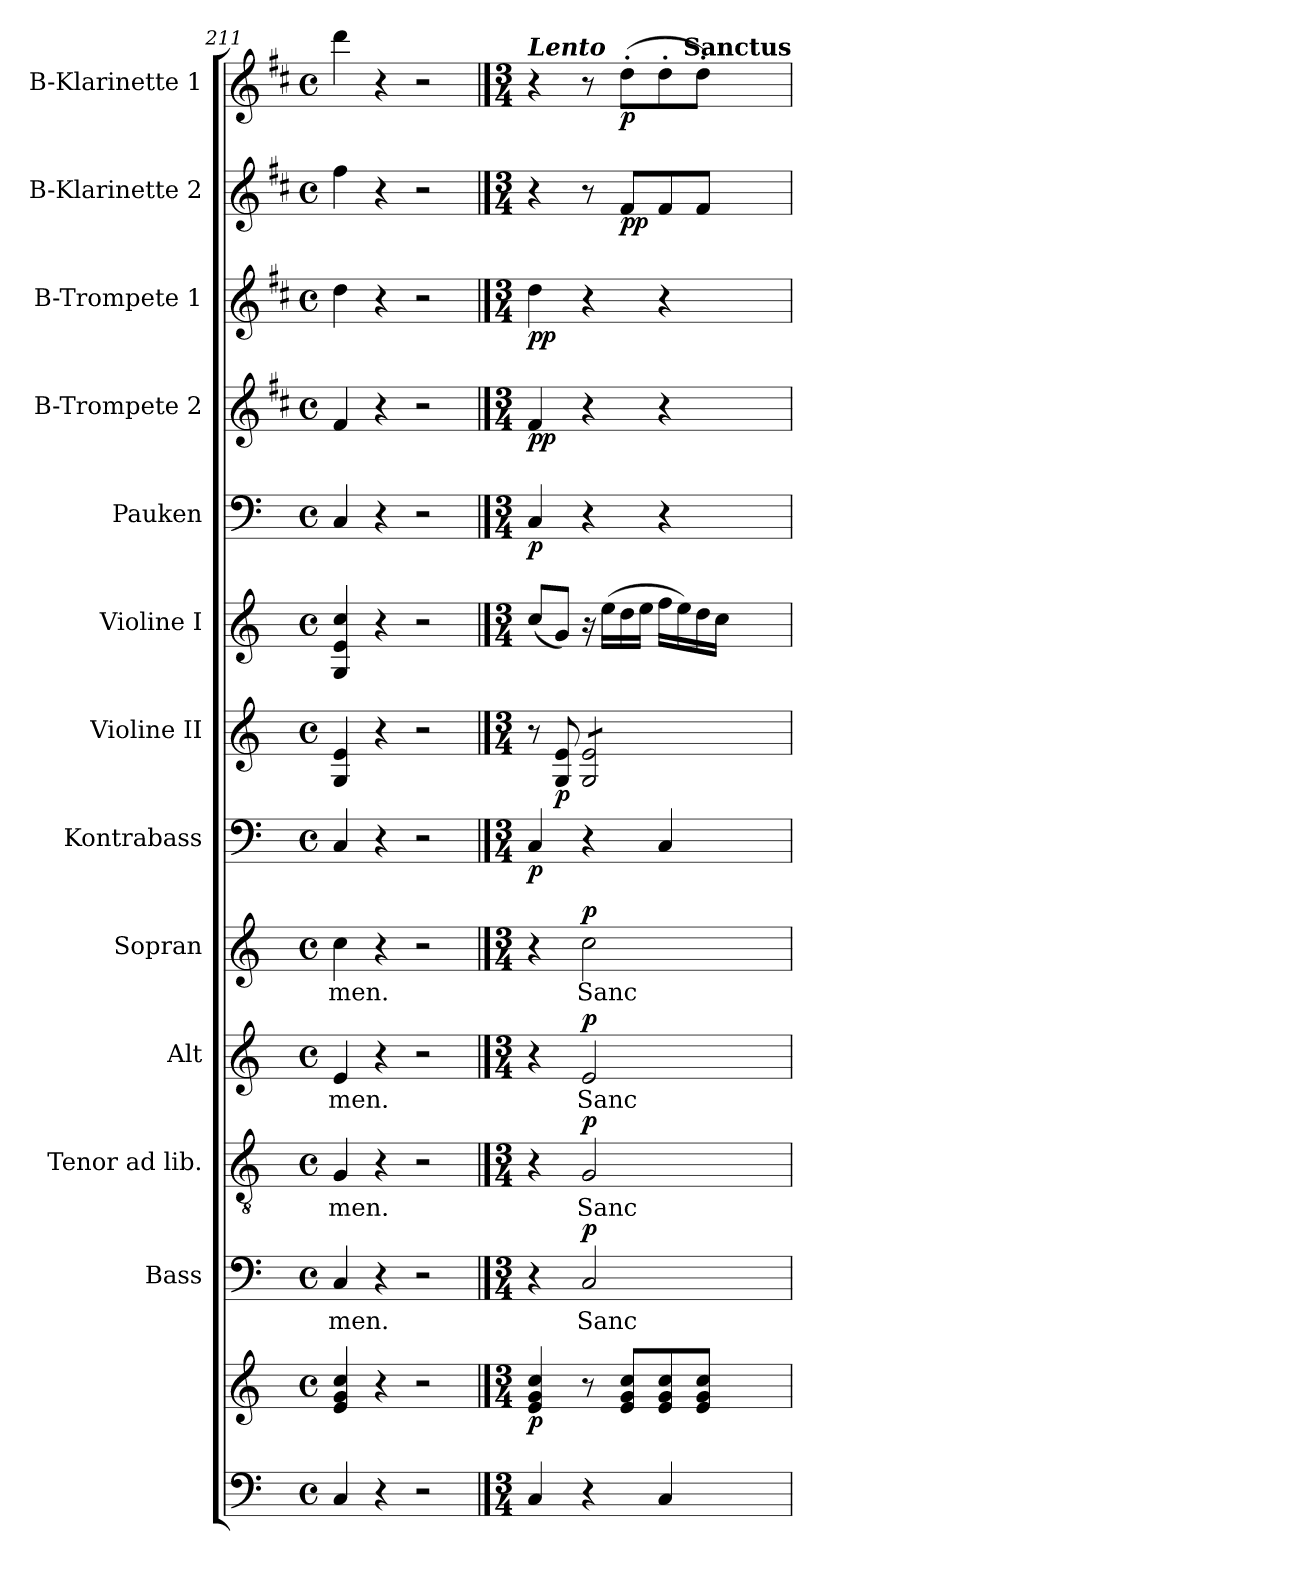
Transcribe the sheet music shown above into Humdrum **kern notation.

**kern	**kern	**dynam	**kern	**text	**dynam	**kern	**text	**dynam	**kern	**text	**dynam	**kern	**text	**dynam	**kern	**dynam	**kern	**dynam	**kern	**kern	**dynam	**kern	**dynam	**kern	**dynam	**kern	**dynam	**kern	**dynam
*part13	*part13	*part13	*part12	*part12	*part12	*part11	*part11	*part11	*part10	*part10	*part10	*part9	*part9	*part9	*part8	*part8	*part7	*part7	*part6	*part5	*part5	*part4	*part4	*part3	*part3	*part2	*part2	*part1	*part1
*staff14	*staff13	*staff13/14	*staff12	*staff12	*staff12	*staff11	*staff11	*staff11	*staff10	*staff10	*staff10	*staff9	*staff9	*staff9	*staff8	*staff8	*staff7	*staff7	*staff6	*staff5	*staff5	*staff4	*staff4	*staff3	*staff3	*staff2	*staff2	*staff1	*staff1
*	*	*	*I"Bass	*	*	*I"Tenor ad lib.	*	*	*I"Alt	*	*	*I"Sopran	*	*	*I"Kontrabass	*	*I"Violine II	*	*I"Violine I	*I"Pauken	*	*I"B-Trompete 2	*	*I"B-Trompete 1	*	*I"B-Klarinette 2	*	*I"B-Klarinette 1	*
*	*	*	*I'B.	*	*	*I'T.	*	*	*I'A.	*	*	*I'S.	*	*	*I'Kb.	*	*I'Vl. II	*	*I'Vl. I	*I'Pk.	*	*I'Trp. 2	*	*I'Trp. 1	*	*I'B Kl. 2	*	*I'B Kl. 1	*
*clefF4	*clefG2	*	*clefF4	*	*	*clefGv2	*	*	*clefG2	*	*	*clefG2	*	*	*clefF4	*	*clefG2	*	*clefG2	*clefF4	*	*clefG2	*	*clefG2	*	*clefG2	*	*clefG2	*
*	*	*	*	*	*	*	*	*	*	*	*	*	*	*	*ITrd7c12	*	*	*	*	*	*	*ITrd1c2	*	*ITrd1c2	*	*ITrd1c2	*	*ITrd1c2	*
*k[]	*k[]	*	*k[]	*	*	*k[]	*	*	*k[]	*	*	*k[]	*	*	*k[]	*	*k[]	*	*k[]	*k[]	*	*k[]	*	*k[]	*	*k[]	*	*k[]	*
*C:	*C:	*	*C:	*	*	*C:	*	*	*C:	*	*	*C:	*	*	*C:	*	*C:	*	*C:	*C:	*	*C:	*	*C:	*	*C:	*	*C:	*
*M4/4	*M4/4	*	*M4/4	*	*	*M4/4	*	*	*M4/4	*	*	*M4/4	*	*	*M4/4	*	*M4/4	*	*M4/4	*M4/4	*	*M4/4	*	*M4/4	*	*M4/4	*	*M4/4	*
*met(c)	*met(c)	*	*met(c)	*	*	*met(c)	*	*	*met(c)	*	*	*met(c)	*	*	*met(c)	*	*met(c)	*	*met(c)	*met(c)	*	*met(c)	*	*met(c)	*	*met(c)	*	*met(c)	*
=211	=211	=211	=211	=211	=211	=211	=211	=211	=211	=211	=211	=211	=211	=211	=211	=211	=211	=211	=211	=211	=211	=211	=211	=211	=211	=211	=211	=211	=211
!	!	!	!	!LO:LY:b	!	!	!LO:LY:b	!	!	!LO:LY:b	!	!	!LO:LY:b	!	!	!	!	!	!	!	!	!	!	!	!	!	!	!	!
4C/	4e/ 4g/ 4cc/	.	4C/	-men.	.	4G/	-men.	.	4e/	-men.	.	4cc\	-men.	.	4CC/	.	4G/ 4e/	.	4G/ 4e/ 4cc/	4C/	.	4e/	.	4cc\	.	4ee\	.	4ccc\	.
4r	4r	.	4r	.	.	4r	.	.	4r	.	.	4r	.	.	4r	.	4r	.	4r	4r	.	4r	.	4r	.	4r	.	4r	.
2r	2r	.	2r	.	.	2r	.	.	2r	.	.	2r	.	.	2r	.	2r	.	2r	2r	.	2r	.	2r	.	2r	.	2r	.
!!LO:PB:g=z
==212	==212	==212	==212	==212	==212	==212	==212	==212	==212	==212	==212	==212	==212	==212	==212	==212	==212	==212	==212	==212	==212	==212	==212	==212	==212	==212	==212	==212	==212
*M3/4	*M3/4	*	*M3/4	*	*	*M3/4	*	*	*M3/4	*	*	*M3/4	*	*	*M3/4	*	*M3/4	*	*M3/4	*M3/4	*	*M3/4	*	*M3/4	*	*M3/4	*	*M3/4	*
!	!	!	!	!	!	!	!	!	!	!	!	!	!	!	!	!	!	!	!	!	!	!	!	!	!	!	!	!LO:TX:a:Bi:t=Lento	!
!	!	!LO:DY:b	!	!	!	!	!	!	!	!	!	!	!	!	!	!LO:DY:b	!	!	!	!	!LO:DY:b	!	!LO:DY:b	!	!LO:DY:b	!	!	!	!
4C/	4e/ 4g/ 4cc/	p	4r	.	.	4r	.	.	4r	.	.	4r	.	.	4CC/	p	8r	.	(<8cc/L	4C/	p	4e/	pp	4cc\	pp	4r	.	4r	.
!	!	!	!	!	!	!	!	!	!	!	!	!	!	!	!	!	!	!LO:DY:b	!	!	!	!	!	!	!	!	!	!	!
.	.	.	.	.	.	.	.	.	.	.	.	.	.	.	.	.	8G/ 8e/	p	8g/J)	.	.	.	.	.	.	.	.	.	.
!	!	!	!	!LO:LY:b	!LO:DY:a	!	!LO:LY:b	!LO:DY:a	!	!LO:LY:b	!LO:DY:a	!	!LO:LY:b	!LO:DY:a	!	!	!	!	!	!	!	!	!	!	!	!	!	!	!
*	*	*	*	*	*	*	*	*	*	*	*	*	*	*	*	*	*tremolo	*	*	*	*	*	*	*	*	*	*	*	*
4r	8r	.	2C/	Sanc-	p	2G/	Sanc-	p	2e/	Sanc-	p	2cc\	Sanc-	p	4r	.	8G/ 8e/L	.	16r	4r	.	4r	.	4r	.	8r	.	8r	.
.	.	.	.	.	.	.	.	.	.	.	.	.	.	.	.	.	.	.	(>16ee\LL	.	.	.	.	.	.	.	.	.	.
!	!	!	!	!	!	!	!	!	!	!	!	!	!	!	!	!	!	!	!	!	!	!	!	!	!	!	!LO:DY:b	!	!LO:DY:b
.	8e/ 8g/ 8cc/L	.	.	.	.	.	.	.	.	.	.	.	.	.	.	.	8G/ 8e/	.	16dd\	.	.	.	.	.	.	8e/L	pp	(>8cc'>\L	p
.	.	.	.	.	.	.	.	.	.	.	.	.	.	.	.	.	.	.	16ee\JJ	.	.	.	.	.	.	.	.	.	.
4C/	8e/ 8g/ 8cc/	.	.	.	.	.	.	.	.	.	.	.	.	.	4CC/	.	8G/ 8e/	.	16ff\LL	4r	.	4r	.	4r	.	8e/	.	8cc'>\	.
.	.	.	.	.	.	.	.	.	.	.	.	.	.	.	.	.	.	.	16ee\)	.	.	.	.	.	.	.	.	.	.
.	8e/ 8g/ 8cc/J	.	.	.	.	.	.	.	.	.	.	.	.	.	.	.	8G/ 8e/J	.	16dd\	.	.	.	.	.	.	8e/J	.	8cc'>\J)	.
*	*	*	*	*	*	*	*	*	*	*	*	*	*	*	*	*	*Xtremolo	*	*	*	*	*	*	*	*	*	*	*	*
.	.	.	.	.	.	.	.	.	.	.	.	.	.	.	.	.	.	.	16cc\JJ	.	.	.	.	.	.	.	.	.	.
4..ryy	4..ryy	.	4..ryy	.	.	4..ryy	.	.	4..ryy	.	.	4..ryy	.	.	4..ryy	.	4..ryy	.	4..ryy	4..ryy	.	4..ryy	.	4..ryy	.	4..ryy	.	4..ryy	.
!	!	!	!	!	!	!	!	!	!	!	!	!	!	!	!	!	!	!	!	!	!	!	!	!	!	!	!	!LO:TX:a:B:t=Sanctus	!
=	=	=	=	=	=	=	=	=	=	=	=	=	=	=	=	=	=	=	=	=	=	=	=	=	=	=	=	=	=
*-	*-	*-	*-	*-	*-	*-	*-	*-	*-	*-	*-	*-	*-	*-	*-	*-	*-	*-	*-	*-	*-	*-	*-	*-	*-	*-	*-	*-	*-
